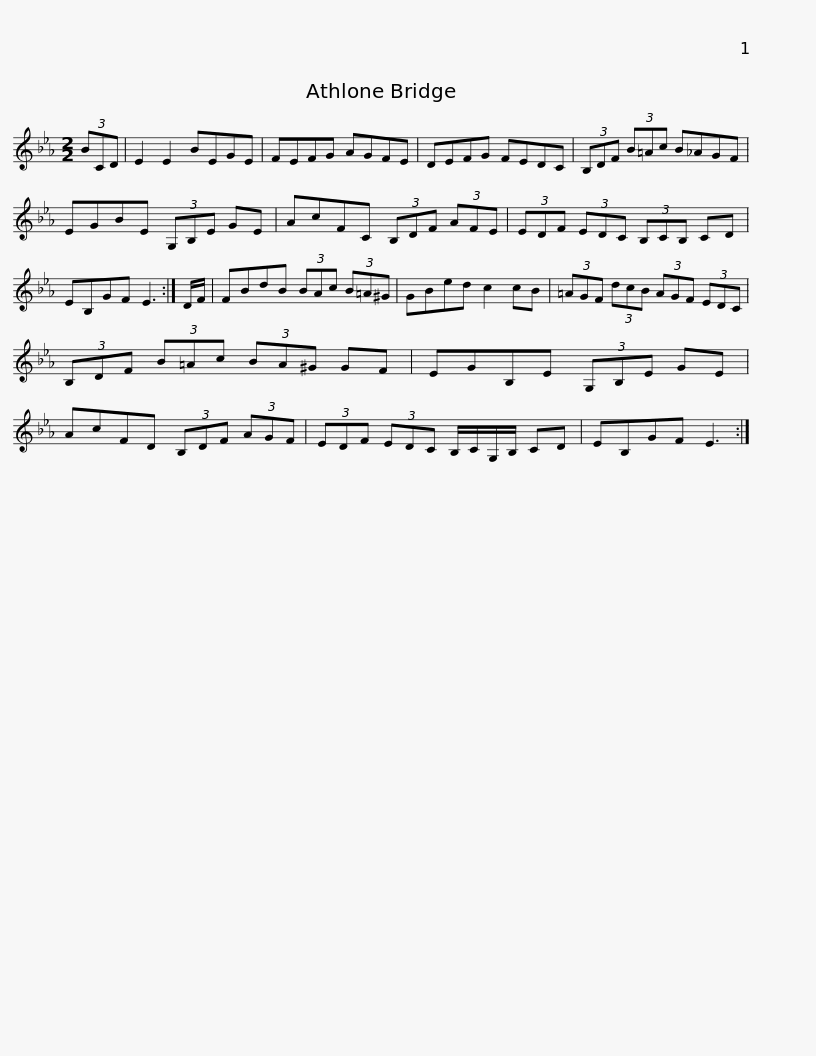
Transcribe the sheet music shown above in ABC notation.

X:1
L:1/8
M:2/2
I:linebreak $
K:Eb
V:1 treble
V:1
 (3BCD | E2 E2 BEGE | FEFG AGFE | DEFG FEDC | (3B,DF (3B=Ac B_AGF |$ %5
 EGBE (3G,B,E GE | AcFC (3B,DF (3AFE | (3EDF (3EDC (3B,CB, CD | EB,GF E3 :| D/F/ |$ %10
 FBdB (3BAc (3B=A^G | GBed c2 cB | (3=AGF (3dcB (3AGF (3EDC | (3B,DF (3B=Ac (3BA^G GF |$ EGB,E (3G,B,E GE | %15
 AcFD (3B,DF (3AGF | (3EDF (3EDC B,/C/G,/B,/ CD | EB,GF E3 :| %18
